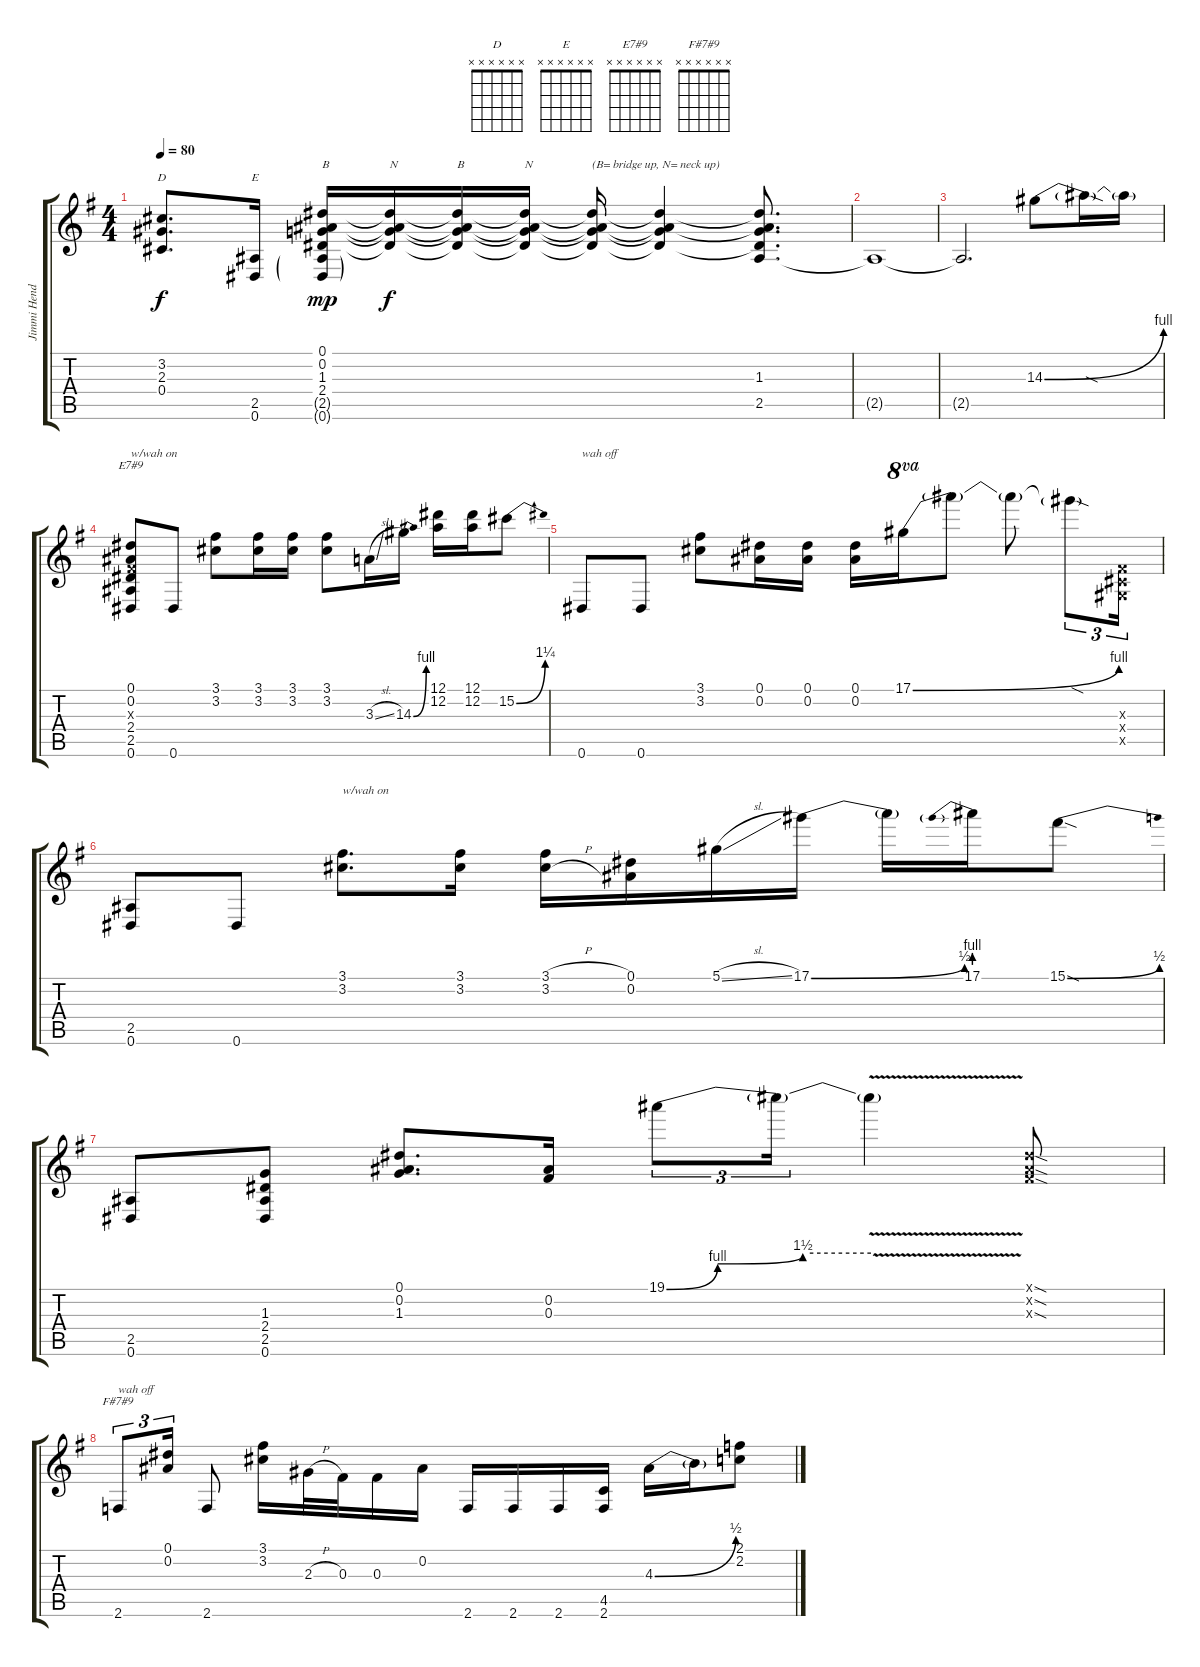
\track ("Jimmi Hendrix" "Jimmi Hend") {instrument overdrivenguitar}
\staff {score tabs}
\tuning (Eb4 Bb3 Gb3 Db3 Ab2 Eb2) {hide}
\chord ("D" x x x x x x)
\chord ("E" x x x x x x)
\chord ("E7#9" x x x x x x)
\chord ("F#7#9" x x x x x x)
\ts (4 4)
\tempo 80
\clef g2
\ks eminor
(3.2 2.3 0.4).8{d ch "D" dy f} (2.5 0.6).16{ch "E"} (0.1 0.2 1.3 2.4 2.5{g} 0.6{g}).16{txt "B" dy mp} (0.1{t} 0.2{t} 1.3{t} 2.4{t}).16{txt "N" dy f} (0.1{t} 0.2{t} 1.3{t} 2.4{t}).16{txt "B"} (0.1{t} 0.2{t} 1.3{t} 2.4{t}).16{txt "N "} (0.1{t} 0.2{t} 1.3{t} 2.4{t}).16{txt "(B= bridge up, N= neck up)"} (0.1{t} 0.2{t} 1.3{t} 2.4{t}).4 (0.1{t} 0.2{t} 1.3 2.4{t} 2.5).8{d} |
2.5{t}.1 |
2.5{t}.2{d} 14.3{be (bend 0 0 60 4)}.8 14.3{sod t}.16 14.3{t}.16 |
(0.1 0.2 0.3{x} 2.4 2.5 0.6).8{ch "E7#9" txt "w/wah on"} 0.6.8 (3.1 3.2).8 (3.1 3.2).16 (3.1 3.2).16 (3.1 3.2).8 3.3{sl}.16 14.3{be (bend 0 0 60 4)}.16 (12.1 12.2).16 (12.1 12.2).16 15.2{be (bend 0 0 60 5)}.8 |
0.6.8{txt "wah off"} 0.6.8 (3.1 3.2).8 (0.1 0.2).16 (0.1 0.2).16 (0.1 0.2).16 17.1{be (bend 0 0 60 4)}.16{ot 8va} 17.1{t}.8 17.1{t}.8 17.1{sod t}.8{tu (3 2)} (0.3{x} 0.4{x} 0.5{x}).16{tu (3 2)} |
(2.5 0.6).8 0.6.8 (3.1 3.2).8{d txt "w/wah on"} (3.1 3.2).16 (3.1{h} 3.2{h}).16 (0.1 0.2).16 5.1{sl}.16 17.1{be (bend 0 0 60 2)}.16 17.1{t}.16 17.1{be (prebend 0 4 60 4)}.16 15.1{be (bend 0 0 60 2) sod}.8 |
(2.5 0.6).8 (1.3 2.4 2.5 0.6).8 (0.1 0.2 1.3).8{d} (0.2 0.3).16 19.1{be (custom 0 0 15 4 40 6 60 6)}.8{tu (3 2)} 19.1{t}.16{tu (3 2)} 19.1{v t}.4 (0.1{sod x} 0.2{sod x} 0.3{sod x}).8 |
2.6.8{tu (3 2) ch "F#7#9" txt "wah off"} (0.1 0.2).16{tu (3 2)} 2.6.8 (3.1 3.2).16 2.3{h}.32 0.3.32 0.3.16 0.2.16 2.6.16 2.6.16 2.6.16 (4.5 2.6).16 4.3{be (bend 0 0 60 2)}.16 4.3{t}.16 (2.1 2.2).8
